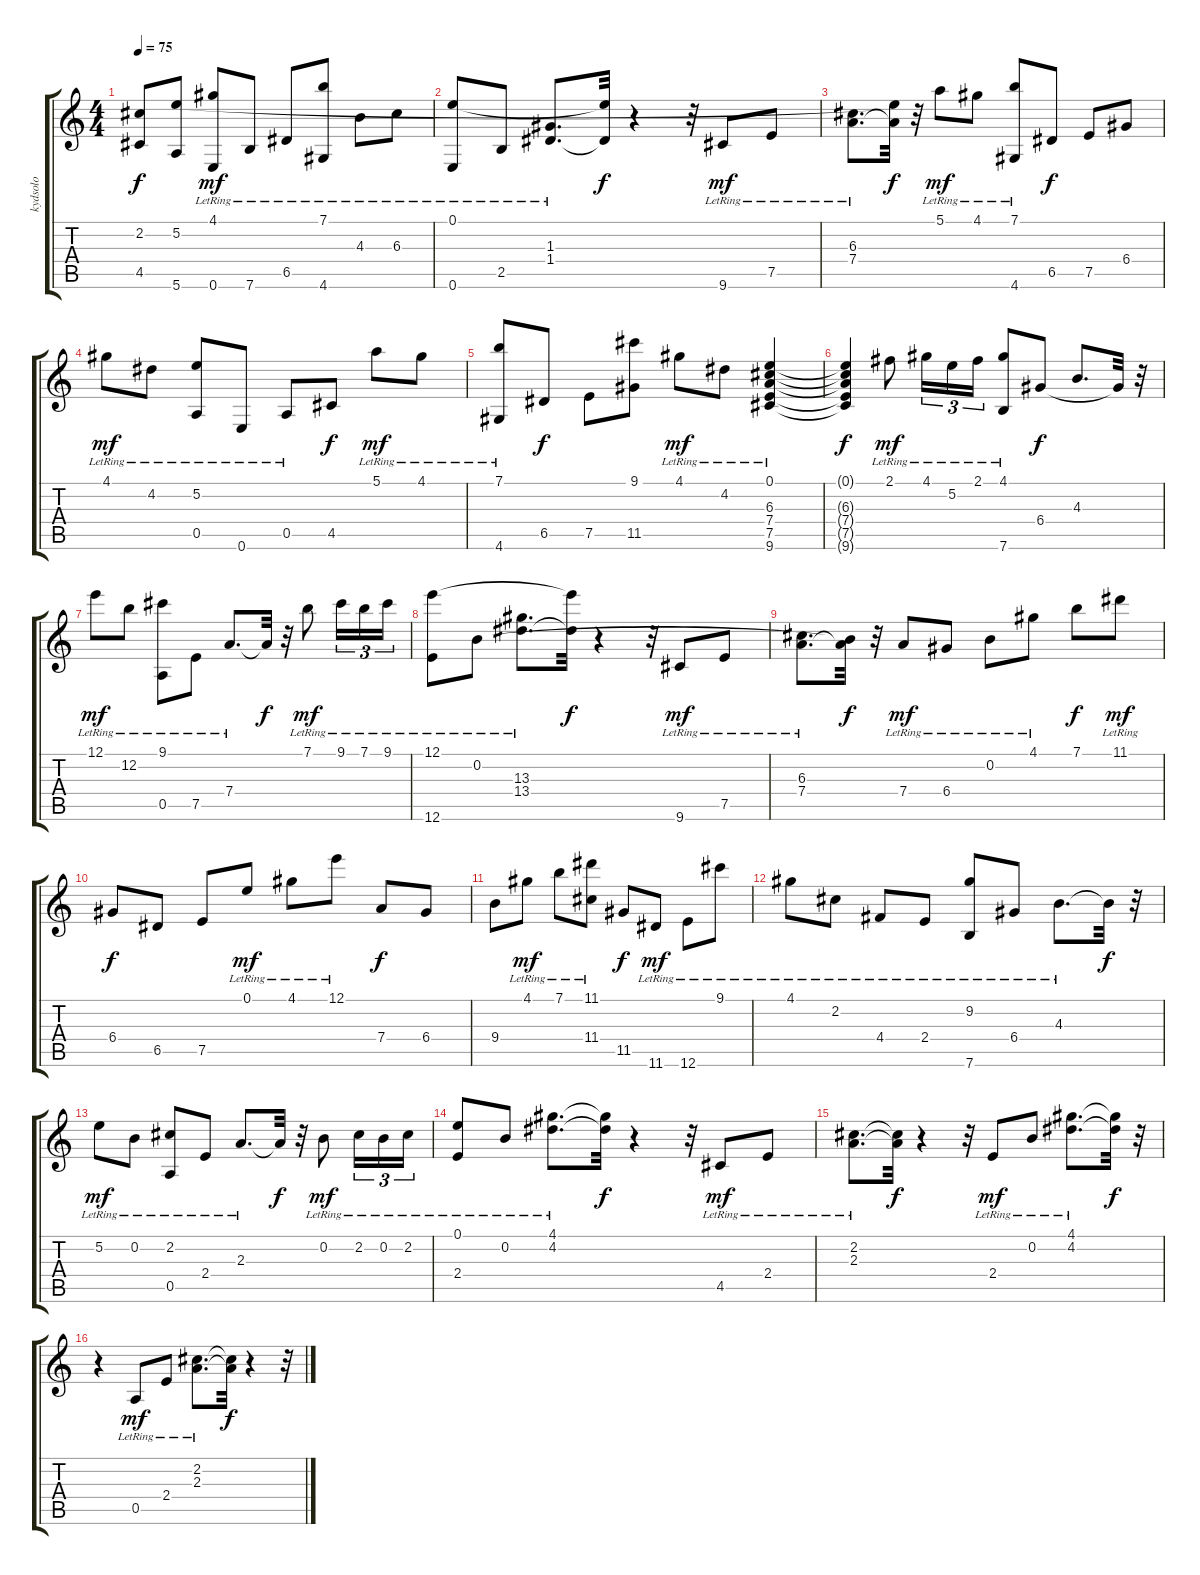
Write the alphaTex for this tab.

\track ("kydsolo" "kydsolo") {instrument acousticguitarnylon}
\staff {score tabs}
\tuning (E4 B3 G3 D3 A2 E2) {hide}
\ts (4 4)
\tempo 75
\clef g2
\ks c
(2.2 4.5).8{dy f} (5.2 5.6).8 (4.1{lr} 0.6{lr}).8{dy mf} 7.6{lr}.8 6.5{lr}.8 (7.1{lr} 4.6{lr}).8 4.3{lr}.8 6.3{lr}.8 |
(0.1{lr} 0.6{lr}).8 2.5{lr}.8 (1.3{lr} 1.4{lr}).8{d} (0.1{t} 1.4{t}).32{dy f} r.4 r.32 9.6{lr}.8{dy mf} 7.5{lr}.8 |
(6.3{lr} 7.4{lr}).8{d} (5.2{t} 7.4{t}).32{dy f} r.32 5.1{lr}.8{dy mf} 4.1{lr}.8 (7.1{lr} 4.6{lr}).8 6.5.8{dy f} 7.5.8 6.4.8 |
4.1{lr}.8{dy mf} 4.2{lr}.8 (5.2{lr} 0.5{lr}).8 0.6{lr}.8 0.5{lr}.8 4.5.8{dy f} 5.1{lr}.8{dy mf} 4.1{lr}.8 |
(7.1{lr} 4.6{lr}).8 6.5.8{dy f} 7.5.8 (9.1 11.5).8 4.1{lr}.8{dy mf} 4.2{lr}.8 (0.1{lr} 6.3{lr} 7.4{lr} 7.5{lr} 9.6{lr}).4 |
(0.1{t} 6.3{t} 7.4{t} 7.5{t} 9.6{t}).4{dy f} 2.1{lr}.8{dy mf} 4.1{lr}.16{tu (3 2)} 5.2{lr}.16{tu (3 2)} 2.1{lr}.16{tu (3 2)} (4.1{lr} 7.6{lr}).8 6.4.8{dy f} 4.3.8{d} 6.4{t}.32 r.32 |
12.1{lr}.8{dy mf} 12.2{lr}.8 (9.1{lr} 0.5{lr}).8 7.5{lr}.8 7.4{lr}.8{d} 7.4{t}.32{dy f} r.32 7.1{lr}.8{dy mf} 9.1{lr}.16{tu (3 2)} 7.1{lr}.16{tu (3 2)} 9.1{lr}.16{tu (3 2)} |
(12.1{lr} 12.6{lr}).8 0.2{lr}.8 (13.3{lr} 13.4{lr}).8{d} (12.1{t} 13.4{t}).32{dy f} r.4 r.32 9.6{lr}.8{dy mf} 7.5{lr}.8 |
(6.3{lr} 7.4{lr}).8{d} (0.2{t} 7.4{t}).32{dy f} r.32 7.4{lr}.8{dy mf} 6.4{lr}.8 0.2{lr}.8 4.1{lr}.8 7.1.8{dy f} 11.1{lr}.8{dy mf} |
6.4.8{dy f} 6.5.8 7.5.8 0.1{lr}.8{dy mf} 4.1{lr}.8 12.1{lr}.8 7.4.8{dy f} 6.4.8 |
9.4.8 4.1{lr}.8{dy mf} 7.1{lr}.8 (11.1{lr} 11.4).8 11.5.8{dy f} 11.6{lr}.8{dy mf} 12.6{lr}.8 9.1{lr}.8 |
4.1{lr}.8 2.2{lr}.8 4.4{lr}.8 2.4{lr}.8 (9.2{lr} 7.6{lr}).8 6.4{lr}.8 4.3{lr}.8{d} 4.3{t}.32{dy f} r.32 |
5.2{lr}.8{dy mf} 0.2{lr}.8 (2.2{lr} 0.5{lr}).8 2.4{lr}.8 2.3{lr}.8{d} 2.3{t}.32{dy f} r.32 0.2{lr}.8{dy mf} 2.2{lr}.16{tu (3 2)} 0.2{lr}.16{tu (3 2)} 2.2{lr}.16{tu (3 2)} |
(0.1{lr} 2.4{lr}).8 0.2{lr}.8 (4.1{lr} 4.2{lr}).8{d} (4.1{t} 4.2{t}).32{dy f} r.4 r.32 4.5{lr}.8{dy mf} 2.4{lr}.8 |
(2.2{lr} 2.3{lr}).8{d} (2.2{t} 2.3{t}).32{dy f} r.4 r.32 2.4{lr}.8{dy mf} 0.2{lr}.8 (4.1{lr} 4.2{lr}).8{d} (4.1{t} 4.2{t}).32{dy f} r.32 |
r.4 0.5{lr}.8{dy mf} 2.4{lr}.8 (2.2{lr} 2.3{lr}).8{d} (2.2{t} 2.3{t}).32{dy f} r.4 r.32
